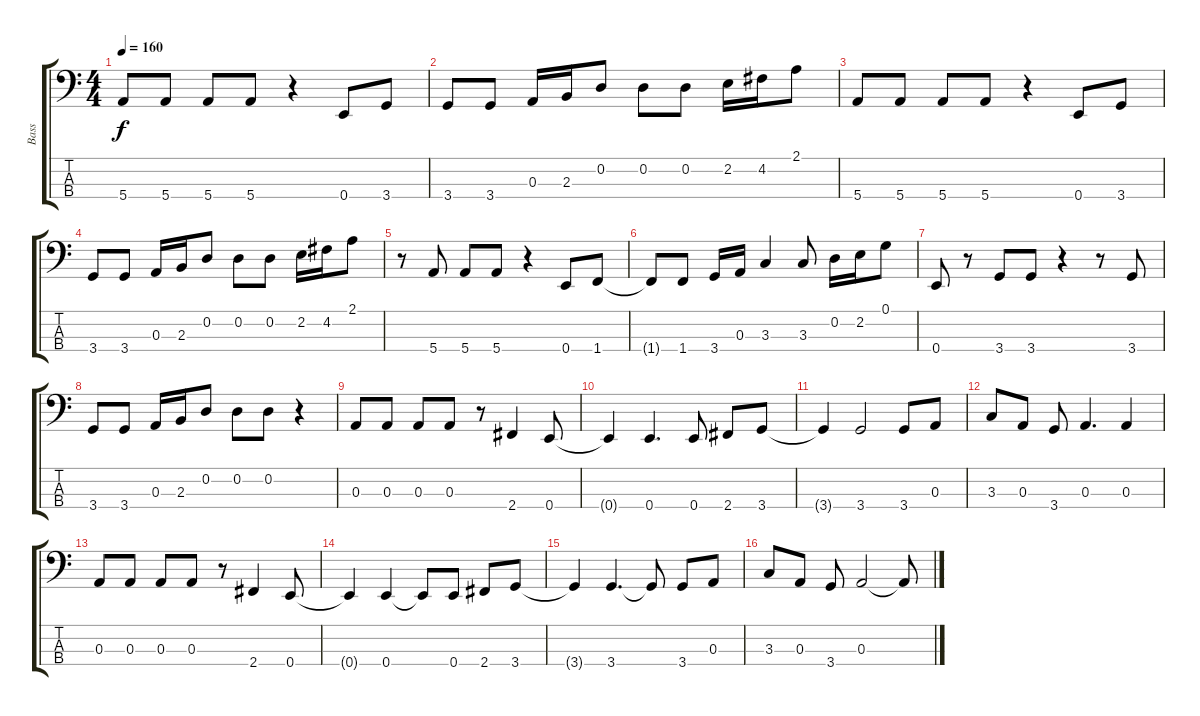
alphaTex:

\track ("Bass" "Bass") {instrument electricbassfinger}
\staff {score tabs}
\tuning (G2 D2 A1 E1) {hide}
\ts (4 4)
\tempo 160
\clef f4
\ks c
5.4.8{dy f} 5.4.8 5.4.8 5.4.8 r.4 0.4.8 3.4.8 |
3.4.8 3.4.8 0.3.16 2.3.16 0.2.8 0.2.8 0.2.8 2.2.16 4.2.16 2.1.8 |
5.4.8 5.4.8 5.4.8 5.4.8 r.4 0.4.8 3.4.8 |
3.4.8 3.4.8 0.3.16 2.3.16 0.2.8 0.2.8 0.2.8 2.2.16 4.2.16 2.1.8 |
r.8 5.4.8 5.4.8 5.4.8 r.4 0.4.8 1.4.8 |
1.4{t}.8 1.4.8 3.4.16 0.3.16 3.3.4 3.3.8 0.2.16 2.2.16 0.1.8 |
0.4.8 r.8 3.4.8 3.4.8 r.4 r.8 3.4.8 |
3.4.8 3.4.8 0.3.16 2.3.16 0.2.8 0.2.8 0.2.8 r.4 |
0.3.8 0.3.8 0.3.8 0.3.8 r.8 2.4.4 0.4.8 |
0.4{t}.4 0.4.4{d} 0.4.8 2.4.8 3.4.8 |
3.4{t}.4 3.4.2 3.4.8 0.3.8 |
3.3.8 0.3.8 3.4.8 0.3.4{d} 0.3.4 |
0.3.8 0.3.8 0.3.8 0.3.8 r.8 2.4.4 0.4.8 |
0.4{t}.4 0.4.4 0.4{t}.8 0.4.8 2.4.8 3.4.8 |
3.4{t}.4 3.4.4{d} 3.4{t}.8 3.4.8 0.3.8 |
3.3.8 0.3.8 3.4.8 0.3.2 0.3{t}.8
